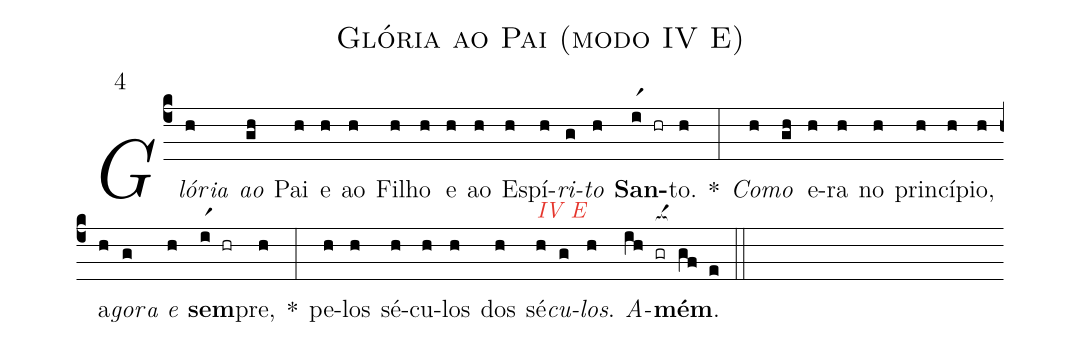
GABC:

name: Glória ao Pai (modo IV E);
mode: 4;
%%
(c4)

<i>Glór</i><e>ia</e>(h) <i>ao</i>(gh) Pai(h) e(h) ao(h) Fi(h)lho(h) e(h) ao(h) Es(h)pí(h)<i>ri</i>(g)<i>to</i>(h) <b>San</b>(ir1 hr)to.(h) *(:) <i>Co</i>(h)<i>mo</i>(gh) e(h)ra(h) no(h) prin(h)cí(h)pio,(h) a(h)<i>go</i>(g)<i>r</i><e>a</e> <i>e</i>(h) <b>sem</b>(ir1 hr)pre,(h) *(:) pe(h)los(h) sé(h)cu(h)los(h) dos(h)

sé<alt>\textcolor{gregoriocolor}{IV E}</alt>(h)<i>cu</i>(g)<i>los</i>.(h) <i>A</i><nlba>(ih gr[ocba:1{])<b>mém</b>.</nlba>(gf[ocba:0}] e)

(::)
